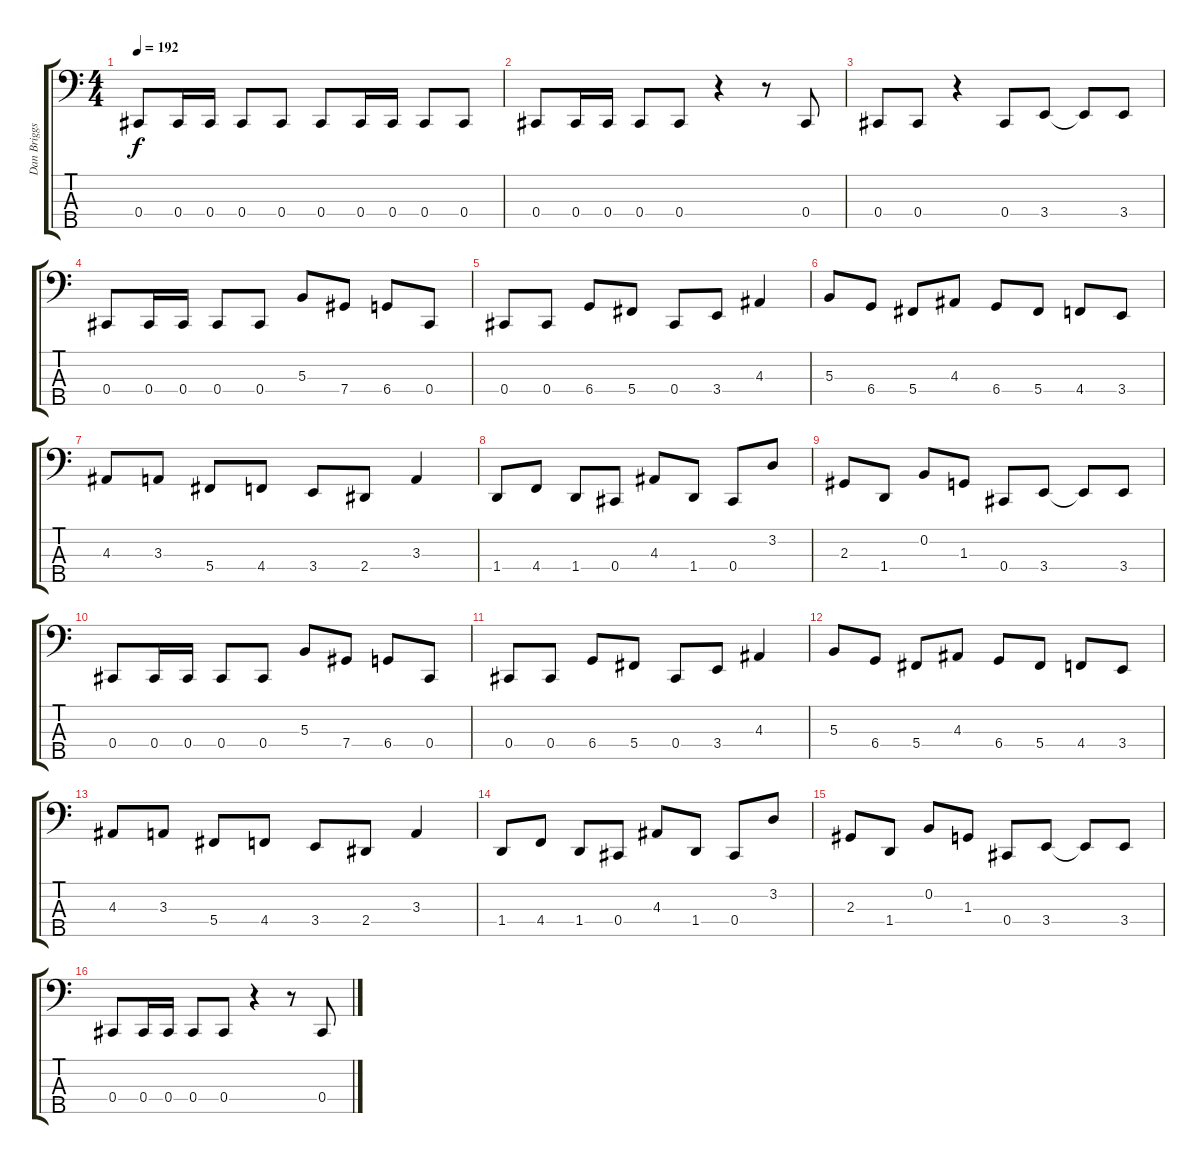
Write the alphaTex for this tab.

\track ("Dan Briggs" "Dan Briggs") {instrument electricbassfinger}
\staff {score tabs}
\tuning (E2 B1 Gb1 Db1 Ab0) {hide}
\ts (4 4)
\tempo 192
\clef f4
\ks c
0.4.8{dy f} 0.4.16 0.4.16 0.4.8 0.4.8 0.4.8 0.4.16 0.4.16 0.4.8 0.4.8 |
0.4.8 0.4.16 0.4.16 0.4.8 0.4.8 r.4 r.8 0.4.8 |
0.4.8 0.4.8 r.4 0.4.8 3.4.8 3.4{t}.8 3.4.8 |
0.4.8 0.4.16 0.4.16 0.4.8 0.4.8 5.3.8 7.4.8 6.4.8 0.4.8 |
0.4.8 0.4.8 6.4.8 5.4.8 0.4.8 3.4.8 4.3.4 |
5.3.8 6.4.8 5.4.8 4.3.8 6.4.8 5.4.8 4.4.8 3.4.8 |
4.3.8 3.3.8 5.4.8 4.4.8 3.4.8 2.4.8 3.3.4 |
1.4.8 4.4.8 1.4.8 0.4.8 4.3.8 1.4.8 0.4.8 3.2.8 |
2.3.8 1.4.8 0.2.8 1.3.8 0.4.8 3.4.8 3.4{t}.8 3.4.8 |
0.4.8 0.4.16 0.4.16 0.4.8 0.4.8 5.3.8 7.4.8 6.4.8 0.4.8 |
0.4.8 0.4.8 6.4.8 5.4.8 0.4.8 3.4.8 4.3.4 |
5.3.8 6.4.8 5.4.8 4.3.8 6.4.8 5.4.8 4.4.8 3.4.8 |
4.3.8 3.3.8 5.4.8 4.4.8 3.4.8 2.4.8 3.3.4 |
1.4.8 4.4.8 1.4.8 0.4.8 4.3.8 1.4.8 0.4.8 3.2.8 |
2.3.8 1.4.8 0.2.8 1.3.8 0.4.8 3.4.8 3.4{t}.8 3.4.8 |
0.4.8 0.4.16 0.4.16 0.4.8 0.4.8 r.4 r.8 0.4.8
